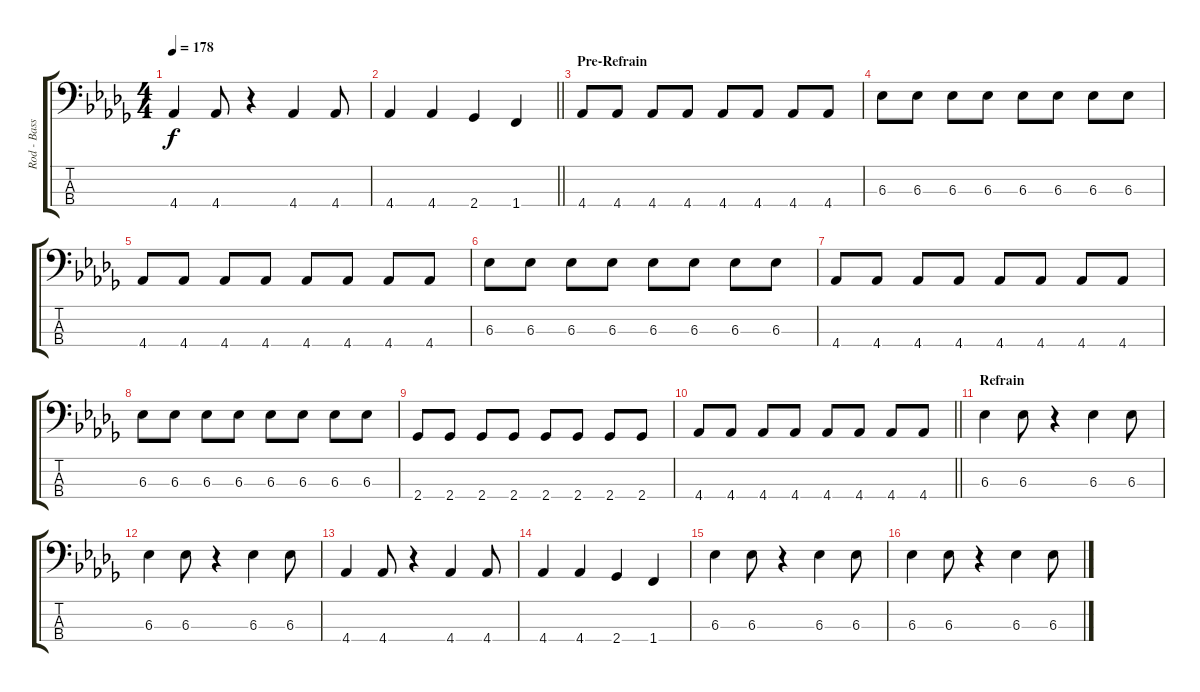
\track ("Rod - Bass" "Rod - Bass") {instrument slapbass2}
\staff {score tabs}
\tuning (G2 D2 A1 E1) {hide}
\ts (4 4)
\tempo 178
\clef f4
\ks db
4.4.4{dy f} 4.4.8 r.4 4.4.4 4.4.8 |
\barLineRight lightlight
4.4.4 4.4.4 2.4.4 1.4.4 |
\section ("" "Pre-Refrain")
4.4.8 4.4.8 4.4.8 4.4.8 4.4.8 4.4.8 4.4.8 4.4.8 |
6.3.8 6.3.8 6.3.8 6.3.8 6.3.8 6.3.8 6.3.8 6.3.8 |
4.4.8 4.4.8 4.4.8 4.4.8 4.4.8 4.4.8 4.4.8 4.4.8 |
6.3.8 6.3.8 6.3.8 6.3.8 6.3.8 6.3.8 6.3.8 6.3.8 |
4.4.8 4.4.8 4.4.8 4.4.8 4.4.8 4.4.8 4.4.8 4.4.8 |
6.3.8 6.3.8 6.3.8 6.3.8 6.3.8 6.3.8 6.3.8 6.3.8 |
2.4.8 2.4.8 2.4.8 2.4.8 2.4.8 2.4.8 2.4.8 2.4.8 |
\barLineRight lightlight
4.4.8 4.4.8 4.4.8 4.4.8 4.4.8 4.4.8 4.4.8 4.4.8 |
\section ("" "Refrain")
6.3.4 6.3.8 r.4 6.3.4 6.3.8 |
6.3.4 6.3.8 r.4 6.3.4 6.3.8 |
4.4.4 4.4.8 r.4 4.4.4 4.4.8 |
4.4.4 4.4.4 2.4.4 1.4.4 |
6.3.4 6.3.8 r.4 6.3.4 6.3.8 |
6.3.4 6.3.8 r.4 6.3.4 6.3.8
